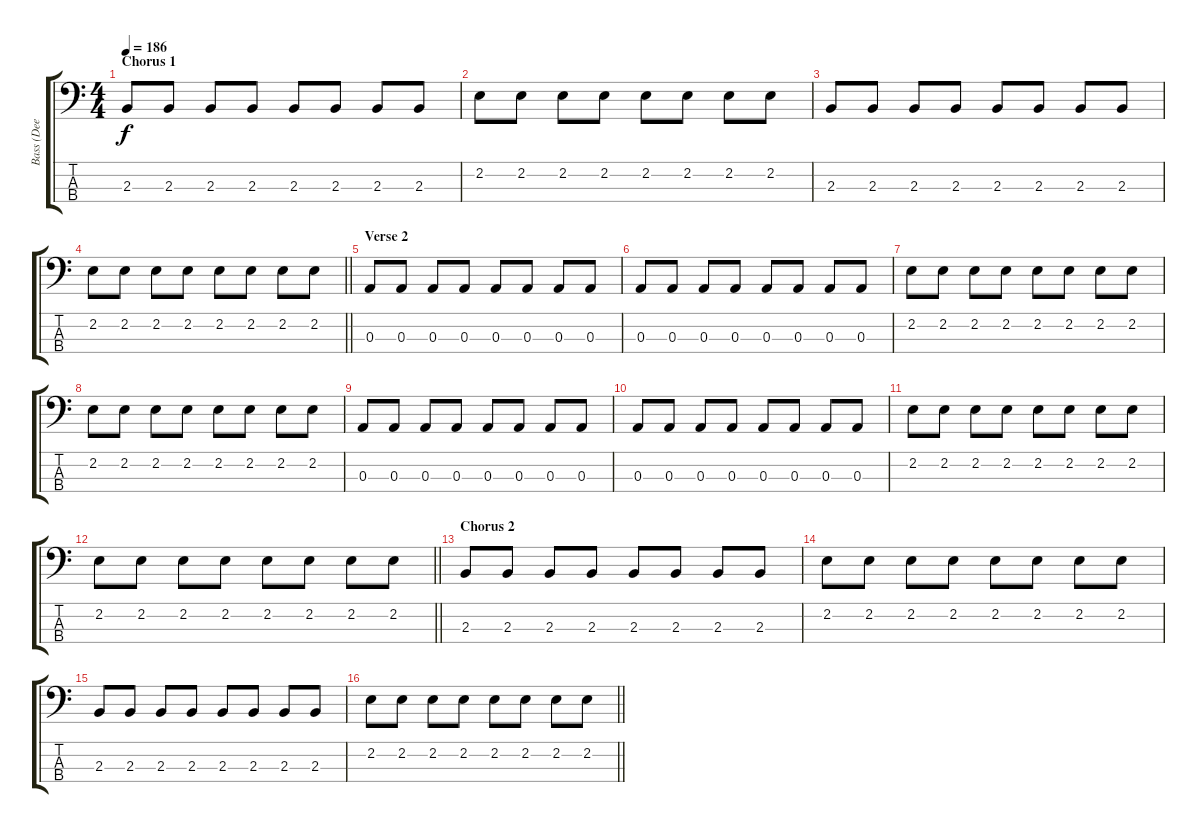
\track ("Bass (Dee Dee)" "Bass (Dee ") {instrument electricbassfinger}
\staff {score tabs}
\tuning (G2 D2 A1 E1) {hide}
\ts (4 4)
\section ("" "Chorus 1")
\tempo 186
\clef f4
\ks c
2.3.8{dy f} 2.3.8 2.3.8 2.3.8 2.3.8 2.3.8 2.3.8 2.3.8 |
2.2.8 2.2.8 2.2.8 2.2.8 2.2.8 2.2.8 2.2.8 2.2.8 |
2.3.8 2.3.8 2.3.8 2.3.8 2.3.8 2.3.8 2.3.8 2.3.8 |
\barLineRight lightlight
2.2.8 2.2.8 2.2.8 2.2.8 2.2.8 2.2.8 2.2.8 2.2.8 |
\section ("" "Verse 2")
0.3.8 0.3.8 0.3.8 0.3.8 0.3.8 0.3.8 0.3.8 0.3.8 |
0.3.8 0.3.8 0.3.8 0.3.8 0.3.8 0.3.8 0.3.8 0.3.8 |
2.2.8 2.2.8 2.2.8 2.2.8 2.2.8 2.2.8 2.2.8 2.2.8 |
2.2.8 2.2.8 2.2.8 2.2.8 2.2.8 2.2.8 2.2.8 2.2.8 |
0.3.8 0.3.8 0.3.8 0.3.8 0.3.8 0.3.8 0.3.8 0.3.8 |
0.3.8 0.3.8 0.3.8 0.3.8 0.3.8 0.3.8 0.3.8 0.3.8 |
2.2.8 2.2.8 2.2.8 2.2.8 2.2.8 2.2.8 2.2.8 2.2.8 |
\barLineRight lightlight
2.2.8 2.2.8 2.2.8 2.2.8 2.2.8 2.2.8 2.2.8 2.2.8 |
\section ("" "Chorus 2")
2.3.8 2.3.8 2.3.8 2.3.8 2.3.8 2.3.8 2.3.8 2.3.8 |
2.2.8 2.2.8 2.2.8 2.2.8 2.2.8 2.2.8 2.2.8 2.2.8 |
2.3.8 2.3.8 2.3.8 2.3.8 2.3.8 2.3.8 2.3.8 2.3.8 |
\barLineRight lightlight
2.2.8 2.2.8 2.2.8 2.2.8 2.2.8 2.2.8 2.2.8 2.2.8
